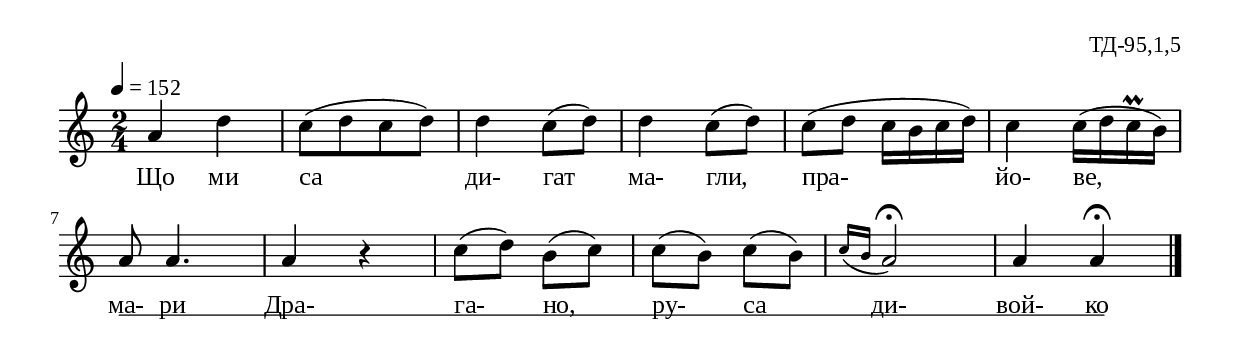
%{
TD_95_1_05
%}

\include "td-preamble.ly"

\score {
\relative c'' {
 \tempo 4 = 152
  \time 2/4
  a4 d | c8([ d c d]) | d4 c8([ d]) | d4 c8([ d]) | c8([ d] c16[ b c d]) | c4 c16([ d c\prall b]) |
\break  
  a8 a4. | a4 r4 | c8([ d]) b8([ c]) | c8([ b]) c8([ b]) | \acciaccatura {c16[ b]} a2\fermata | a4 a\fermata
 \bar "|." 
}
\addlyrics { Що ми са ди- гат ма- гли, пра- йо- ве, 
ма- \startTextSpan ри Дра- га- но, ру- са ди- вой- ко \stopTextSpan }
%
\layout {
  indent = #0
  line-width = 190\mm
  ragged-right=##f
\context {
      \Lyrics
      \consists "Text_spanner_engraver"
      \override TextSpanner #'direction = #DOWN
      \override TextSpanner #'style = #'line    
      \override TextSpanner #'outside-staff-priority = ##f
      \override TextSpanner #'padding = #0.2 % sets the distance of the line from the lyrics
      \override TextSpanner #'bound-details =
      #`((left . ((Y . 0)
                  (padding . 0)
                  (attach-dir . ,LEFT)))
         (left-broken . ((end-on-note . #t)))
         (right . ((Y . 0)
                   (padding . 0)
                   (attach-dir . ,RIGHT))))
    }
  
}
%
\midi { 
	\context {
		\Score
		tempoWholesPerMinute = #(ly:make-moment 152 4)
		}
	}
}
%
\header{
  opus = "ТД-95,1,5"
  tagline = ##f
}


